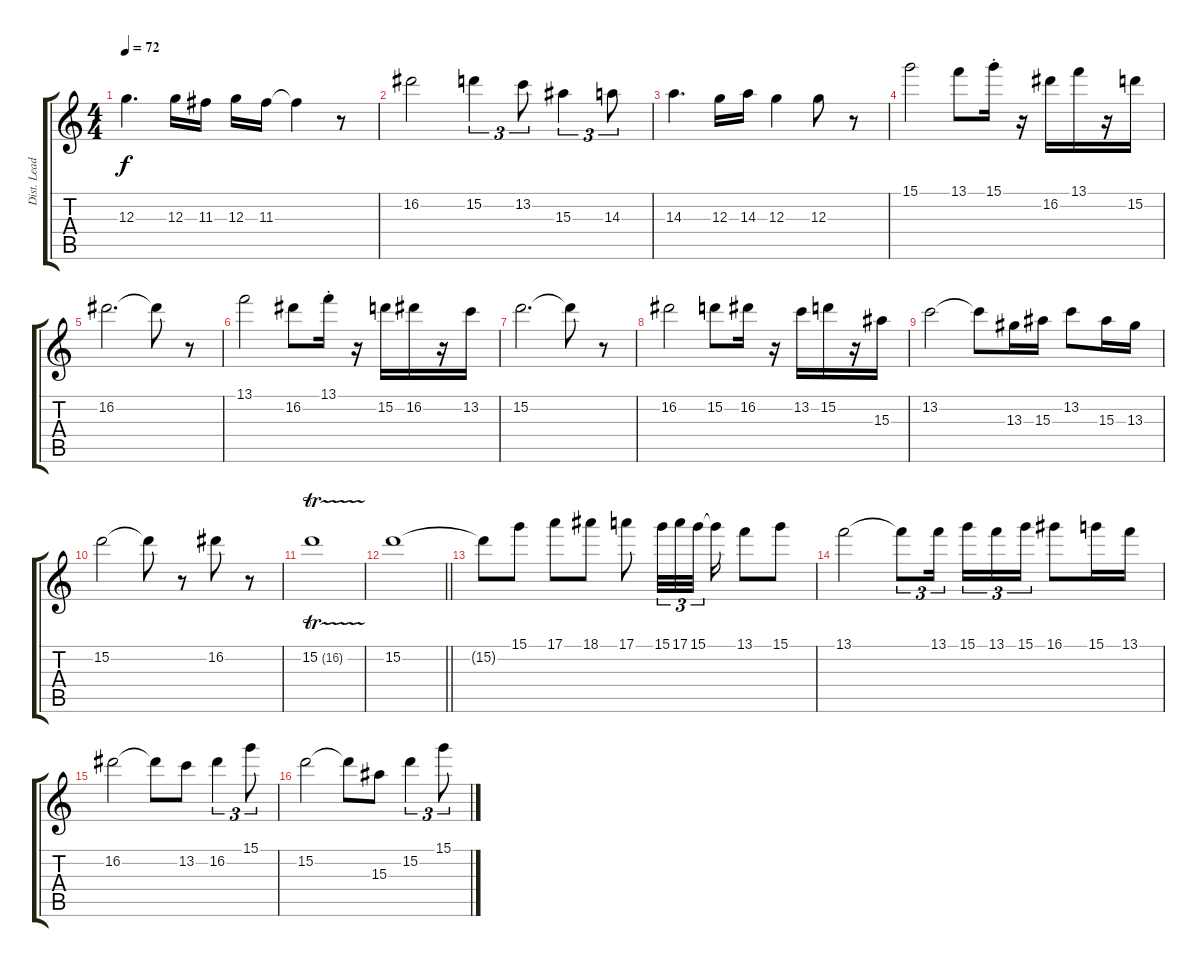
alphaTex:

\track ("Dist. Lead" "Dist. Lead") {instrument overdrivenguitar}
\staff {score tabs}
\tuning (E4 B3 G3 D3 A2 E2) {hide}
\ts (4 4)
\tempo 72
\clef g2
\ks c
12.3.4{d dy f} 12.3.16 11.3.16 12.3.16 11.3.16 11.3{t}.4 r.8 |
16.2.2 15.2.4{tu (3 2)} 13.2.8{tu (3 2)} 15.3.4{tu (3 2)} 14.3.8{tu (3 2)} |
14.3.4{d} 12.3.16 14.3.16 12.3.4 12.3.8 r.8 |
15.1.2 13.1.8 15.1{st}.16 r.16 16.2.16 13.1.16 r.16 15.2.16 |
16.2.2{d} 16.2{t}.8 r.8 |
13.1.2 16.2.8 13.1{st}.16 r.16 15.2.16 16.2.16 r.16 13.2.16 |
15.2.2{d} 15.2{t}.8 r.8 |
16.2.2 15.2.8 16.2.16 r.16 13.2.16 15.2.16 r.16 15.3.16 |
13.2.2 13.2{t}.8 13.3.16 15.3.16 13.2.8 15.3.16 13.3.16 |
15.2.2 15.2{t}.8 r.8 16.2.8 r.8 |
15.2{tr (16 32)}.1{volume 0} |
\barLineRight lightlight
15.2.1 |
\section ("" "")
15.2{t}.8 15.1.8{volume 6} 17.1.8 18.1.8 17.1.8 15.1.32{tu (3 2)} 17.1.32{tu (3 2)} 15.1.32{tu (3 2) beam splitsecondary} 15.1{t}.16 13.1.8 15.1.8 |
13.1.2 13.1{t}.8{tu (3 2)} 13.1.16{tu (3 2) beam splitsecondary} 15.1.16{tu (3 2)} 13.1.16{tu (3 2)} 15.1.16{tu (3 2)} 16.1.8 15.1.16 13.1.16 |
16.2.2 16.2{t}.8 13.2.8 16.2.4{tu (3 2)} 15.1.8{tu (3 2)} |
15.2.2 15.2{t}.8 15.3.8 15.2.4{tu (3 2)} 15.1.8{tu (3 2)}
